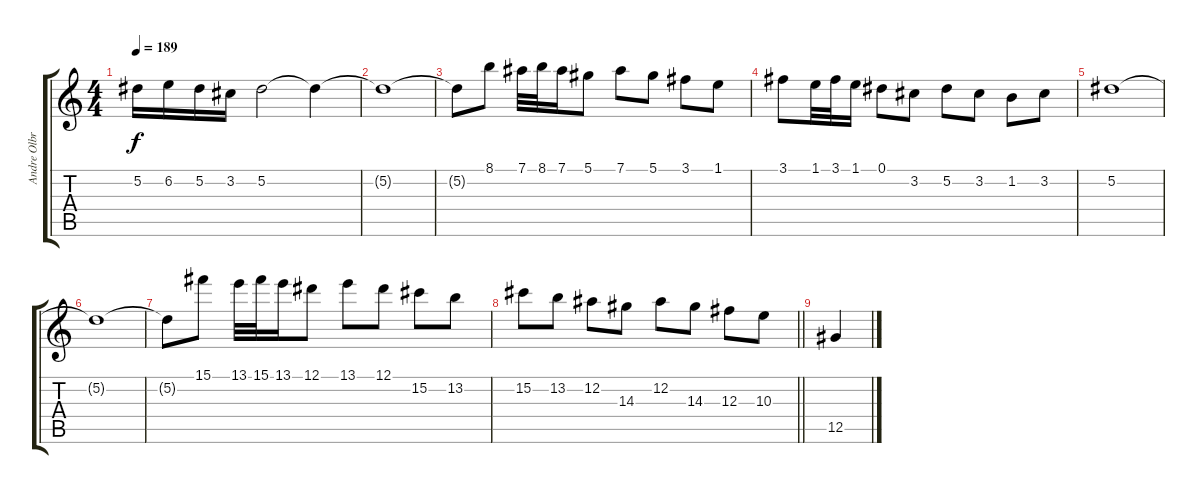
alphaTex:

\track ("Andre Olbrich" "Andre Olbr") {instrument distortionguitar}
\staff {score tabs}
\tuning (Eb4 Bb3 Gb3 Db3 Ab2 Eb2) {hide}
\ts (4 4)
\tempo 189
\clef g2
\ks c
5.2.16{dy f instrument acousticguitarsteel} 6.2.16 5.2.16 3.2.16 5.2.2 5.2{t}.4 |
5.2{t}.1 |
5.2{t}.8 8.1.8{balance 2} 7.1.32 8.1.32 7.1.16 5.1.8 7.1.8 5.1.8 3.1.8 1.1.8 |
3.1.8 1.1.32 3.1.32 1.1.16 0.1.8 3.2.8 5.2.8 3.2.8 1.2.8 3.2.8 |
5.2.1 |
5.2{t}.1 |
5.2{t}.8 15.1.8 13.1.32 15.1.32 13.1.16 12.1.8 13.1.8 12.1.8 15.2.8 13.2.8 |
\barLineRight lightlight
15.2.8 13.2.8 12.2.8 14.3.8 12.2.8 14.3.8 12.3.8 10.3.8 |
12.5.4
